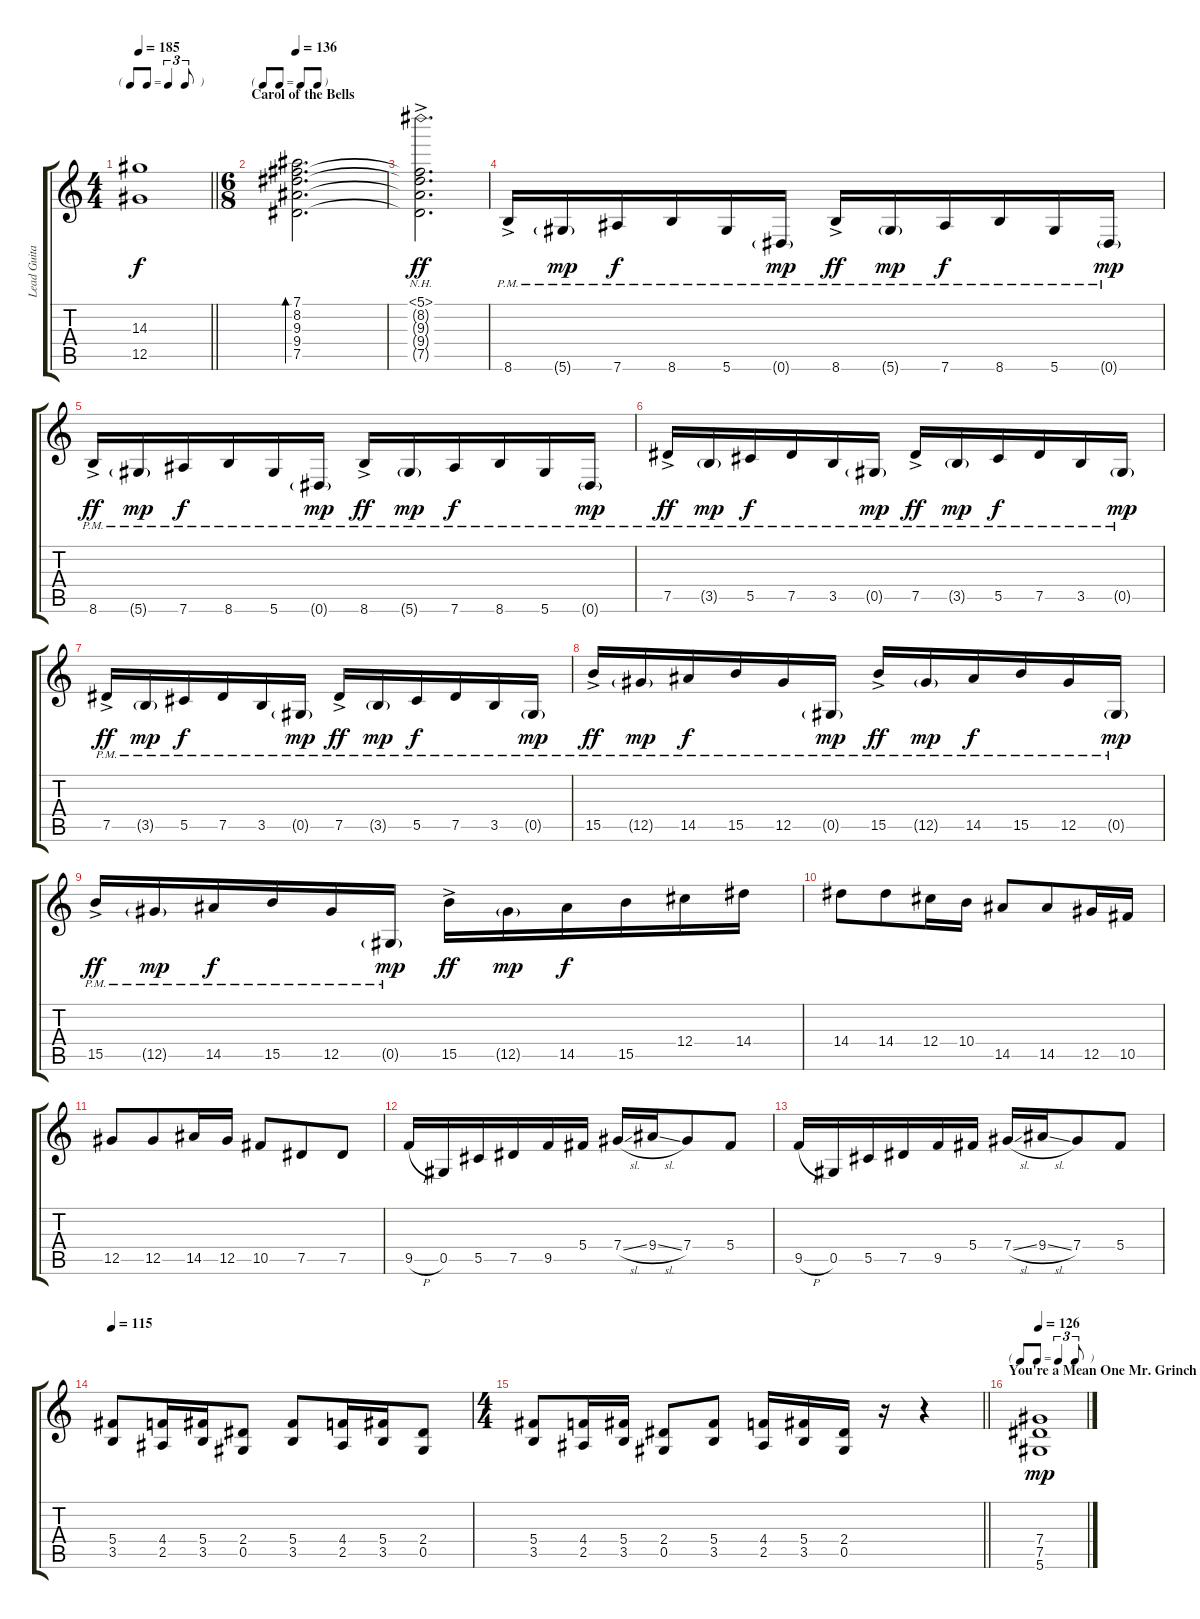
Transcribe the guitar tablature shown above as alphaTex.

\track ("Lead Guitar 2" "Lead Guita") {instrument distortionguitar}
\staff {score tabs}
\tuning (Eb4 Bb3 Gb3 Db3 Ab2 Eb2) {hide}
\ts (4 4)
\tf triplet8th
\tempo 185
\clef g2
\barLineRight lightlight
\ks c
(14.3 12.5).1{dy f} |
\ts (6 8)
\tf none
\section ("" "Carol of the Bells")
\tempo 136
(7.1 8.2 9.3 9.4 7.5).2{d bd 480} |
(5.1{nh ac} 8.2{t} 9.3{t} 9.4{t} 7.5{t}).2{d dy ff} |
8.6{ac pm}.16{instrument distortionguitar} 5.6{g pm}.16{dy mp} 7.6{pm}.16{dy f} 8.6{pm}.16 5.6{pm}.16 0.6{g pm}.16{dy mp} 8.6{ac pm}.16{dy ff} 5.6{g pm}.16{dy mp} 7.6{pm}.16{dy f} 8.6{pm}.16 5.6{pm}.16 0.6{g pm}.16{dy mp} |
8.6{ac pm}.16{dy ff} 5.6{g pm}.16{dy mp} 7.6{pm}.16{dy f} 8.6{pm}.16 5.6{pm}.16 0.6{g pm}.16{dy mp} 8.6{ac pm}.16{dy ff} 5.6{g pm}.16{dy mp} 7.6{pm}.16{dy f} 8.6{pm}.16 5.6{pm}.16 0.6{g pm}.16{dy mp} |
7.5{ac pm}.16{dy ff} 3.5{g pm}.16{dy mp} 5.5{pm}.16{dy f} 7.5{pm}.16 3.5{pm}.16 0.5{g pm}.16{dy mp} 7.5{ac pm}.16{dy ff} 3.5{g pm}.16{dy mp} 5.5{pm}.16{dy f} 7.5{pm}.16 3.5{pm}.16 0.5{g pm}.16{dy mp} |
7.5{ac pm}.16{dy ff} 3.5{g pm}.16{dy mp} 5.5{pm}.16{dy f} 7.5{pm}.16 3.5{pm}.16 0.5{g pm}.16{dy mp} 7.5{ac pm}.16{dy ff} 3.5{g pm}.16{dy mp} 5.5{pm}.16{dy f} 7.5{pm}.16 3.5{pm}.16 0.5{g pm}.16{dy mp} |
15.5{ac pm}.16{dy ff} 12.5{g pm}.16{dy mp} 14.5{pm}.16{dy f} 15.5{pm}.16 12.5{pm}.16 0.5{g pm}.16{dy mp} 15.5{ac pm}.16{dy ff} 12.5{g pm}.16{dy mp} 14.5{pm}.16{dy f} 15.5{pm}.16 12.5{pm}.16 0.5{g pm}.16{dy mp} |
15.5{ac pm}.16{dy ff} 12.5{g pm}.16{dy mp} 14.5{pm}.16{dy f} 15.5{pm}.16 12.5{pm}.16 0.5{g pm}.16{dy mp} 15.5{ac}.16{dy ff} 12.5{g}.16{dy mp} 14.5.16{dy f} 15.5.16 12.4.16 14.4.16 |
14.4.8{instrument acousticguitarsteel} 14.4.8 12.4.16 10.4.16 14.5.8 14.5.8 12.5.16 10.5.16 |
12.5.8 12.5.8 14.5.16 12.5.16 10.5.8 7.5.8 7.5.8 |
9.5{h}.16 0.5.16 5.5.16 7.5.16 9.5.16 5.4.16 7.4{sl}.16 9.4{sl}.16 7.4.8 5.4.8 |
9.5{h}.16 0.5.16 5.5.16 7.5.16 9.5.16 5.4.16 7.4{sl}.16 9.4{sl}.16 7.4.8 5.4.8 |
\tempo 115
(5.4 3.5).8{instrument distortionguitar} (4.4 2.5).16 (5.4 3.5).16 (2.4 0.5).8 (5.4 3.5).8 (4.4 2.5).16 (5.4 3.5).16 (2.4 0.5).8 |
\ts (4 4)
\barLineRight lightlight
(5.4 3.5).8 (4.4 2.5).16 (5.4 3.5).16 (2.4 0.5).8 (5.4 3.5).8 (4.4 2.5).16 (5.4 3.5).16 (2.4 0.5).16 r.16 r.4 |
\tf triplet8th
\section ("" "You're a Mean One Mr. Grinch")
\tempo 126
(7.4 7.5 5.6).1{dy mp}
